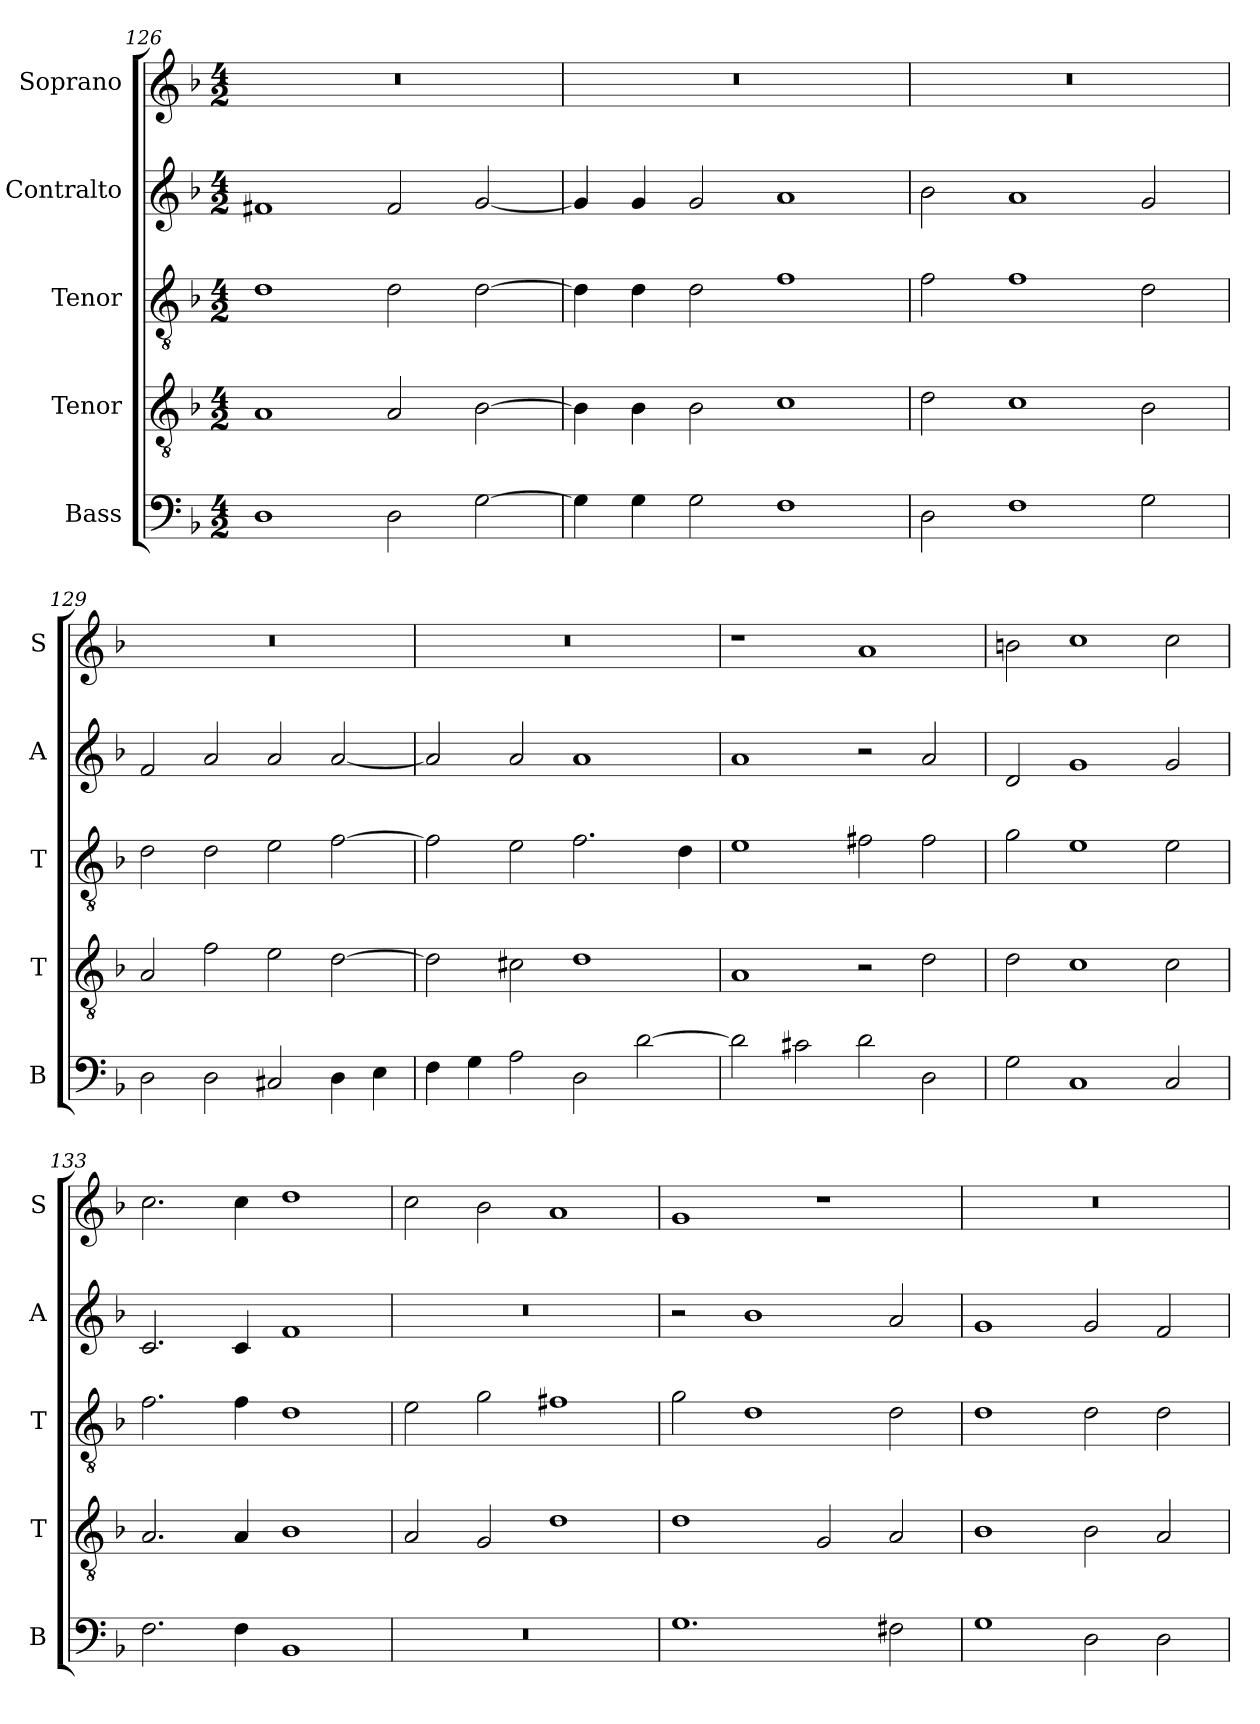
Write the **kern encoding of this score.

**kern	**kern	**kern	**kern	**kern
*part5	*part4	*part3	*part2	*part1
*staff5	*staff4	*staff3	*staff2	*staff1
*I"Bass	*I"Tenor	*I"Tenor	*I"Contralto	*I"Soprano
*I'B	*I'T	*I'T	*I'A	*I'S
*clefF4	*clefGv2	*clefGv2	*clefG2	*clefG2
*k[b-]	*k[b-]	*k[b-]	*k[b-]	*k[b-]
*G:dor	*G:dor	*G:dor	*G:dor	*G:dor
*M4/2	*M4/2	*M4/2	*M4/2	*M4/2
=126	=126	=126	=126	=126
1D	1A	1d	1f#X	0r
2D	2A	2d	2f#	.
[2G	[2B-	[2d	[2g	.
=127	=127	=127	=127	=127
4G]	4B-]	4d]	4g]	0r
4G	4B-	4d	4g	.
2G	2B-	2d	2g	.
1F	1c	1f	1a	.
=128	=128	=128	=128	=128
2D	2d	2f	2b-	0r
1F	1c	1f	1a	.
2G	2B-	2d	2g	.
=129	=129	=129	=129	=129
2D	2A	2d	2f	0r
2D	2f	2d	2a	.
2C#X	2e	2e	2a	.
4D	[2d	[2f	[2a	.
4E	.	.	.	.
=130	=130	=130	=130	=130
4F	2d]	2f]	2a]	0r
4G	.	.	.	.
2A	2c#X	2e	2a	.
2D	1d	2.f	1a	.
[2d	.	.	.	.
.	.	4d	.	.
=131	=131	=131	=131	=131
2d]	1A	1e	1a	1r
2c#X	.	.	.	.
2d	2r	2f#X	2r	1a
2D	2d	2f#	2a	.
=132	=132	=132	=132	=132
2G	2d	2g	2d	2bn
1C	1c	1e	1g	1cc
2C	2c	2e	2g	2cc
=133	=133	=133	=133	=133
2.F	2.A	2.f	2.c	2.cc
4F	4A	4f	4c	4cc
1BB-	1B-	1d	1f	1dd
=134	=134	=134	=134	=134
0r	2A	2e	0r	2cc
.	2G	2g	.	2b-
.	1d	1f#X	.	1a
=135	=135	=135	=135	=135
1.G	1d	2g	2r	1g
.	.	1d	1b-	.
.	2G	.	.	1r
2F#X	2A	2d	2a	.
=136	=136	=136	=136	=136
1G	1B-	1d	1g	0r
2D	2B-	2d	2g	.
2D	2A	2d	2f	.
=	=	=	=	=
*-	*-	*-	*-	*-
